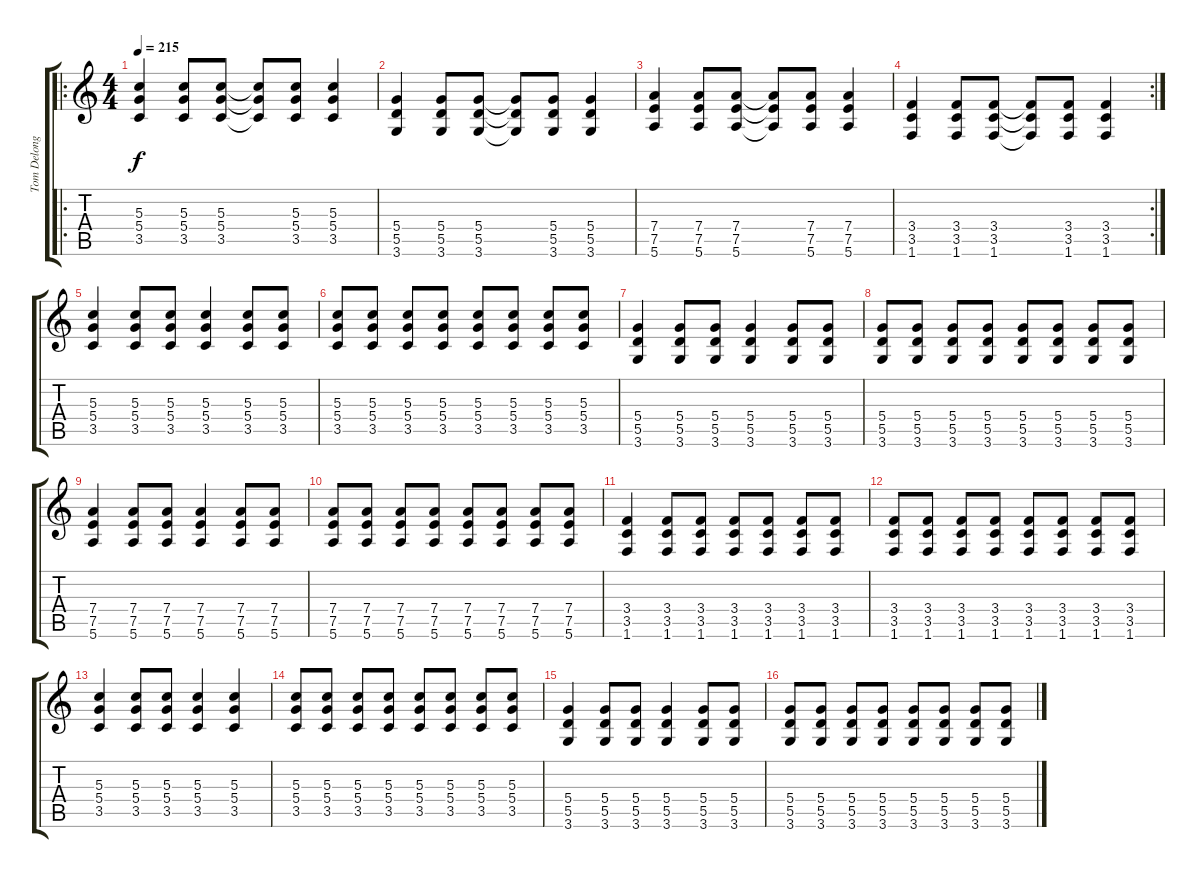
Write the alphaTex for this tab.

\track ("Tom Delong (Guitar 1)" "Tom Delong") {instrument distortionguitar}
\staff {score tabs}
\tuning (E4 B3 G3 D3 A2 E2) {hide}
\ro
\ts (4 4)
\tempo 215
\clef g2
\ks c
(5.3 5.4 3.5).4{dy f} (5.3 5.4 3.5).8 (5.3 5.4 3.5).8 (5.3{t} 5.4{t} 3.5{t}).8 (5.3 5.4 3.5).8 (5.3 5.4 3.5).4 |
(5.4 5.5 3.6).4 (5.4 5.5 3.6).8 (5.4 5.5 3.6).8 (5.4{t} 5.5{t} 3.6{t}).8 (5.4 5.5 3.6).8 (5.4 5.5 3.6).4 |
(7.4 7.5 5.6).4 (7.4 7.5 5.6).8 (7.4 7.5 5.6).8 (7.4{t} 7.5{t} 5.6{t}).8 (7.4 7.5 5.6).8 (7.4 7.5 5.6).4 |
\rc 2
(3.4 3.5 1.6).4 (3.4 3.5 1.6).8 (3.4 3.5 1.6).8 (3.4{t} 3.5{t} 1.6{t}).8 (3.4 3.5 1.6).8 (3.4 3.5 1.6).4 |
(5.3 5.4 3.5).4 (5.3 5.4 3.5).8 (5.3 5.4 3.5).8 (5.3 5.4 3.5).4 (5.3 5.4 3.5).8 (5.3 5.4 3.5).8 |
(5.3 5.4 3.5).8 (5.3 5.4 3.5).8 (5.3 5.4 3.5).8 (5.3 5.4 3.5).8 (5.3 5.4 3.5).8 (5.3 5.4 3.5).8 (5.3 5.4 3.5).8 (5.3 5.4 3.5).8 |
(5.4 5.5 3.6).4 (5.4 5.5 3.6).8 (5.4 5.5 3.6).8 (5.4 5.5 3.6).4 (5.4 5.5 3.6).8 (5.4 5.5 3.6).8 |
(5.4 5.5 3.6).8 (5.4 5.5 3.6).8 (5.4 5.5 3.6).8 (5.4 5.5 3.6).8 (5.4 5.5 3.6).8 (5.4 5.5 3.6).8 (5.4 5.5 3.6).8 (5.4 5.5 3.6).8 |
(7.4 7.5 5.6).4 (7.4 7.5 5.6).8 (7.4 7.5 5.6).8 (7.4 7.5 5.6).4 (7.4 7.5 5.6).8 (7.4 7.5 5.6).8 |
(7.4 7.5 5.6).8 (7.4 7.5 5.6).8 (7.4 7.5 5.6).8 (7.4 7.5 5.6).8 (7.4 7.5 5.6).8 (7.4 7.5 5.6).8 (7.4 7.5 5.6).8 (7.4 7.5 5.6).8 |
(3.4 3.5 1.6).4 (3.4 3.5 1.6).8 (3.4 3.5 1.6).8 (3.4 3.5 1.6).8 (3.4 3.5 1.6).8 (3.4 3.5 1.6).8 (3.4 3.5 1.6).8 |
(3.4 3.5 1.6).8 (3.4 3.5 1.6).8 (3.4 3.5 1.6).8 (3.4 3.5 1.6).8 (3.4 3.5 1.6).8 (3.4 3.5 1.6).8 (3.4 3.5 1.6).8 (3.4 3.5 1.6).8 |
(5.3 5.4 3.5).4 (5.3 5.4 3.5).8 (5.3 5.4 3.5).8 (5.3 5.4 3.5).4 (5.3 5.4 3.5).4 |
(5.3 5.4 3.5).8 (5.3 5.4 3.5).8 (5.3 5.4 3.5).8 (5.3 5.4 3.5).8 (5.3 5.4 3.5).8 (5.3 5.4 3.5).8 (5.3 5.4 3.5).8 (5.3 5.4 3.5).8 |
(5.4 5.5 3.6).4 (5.4 5.5 3.6).8 (5.4 5.5 3.6).8 (5.4 5.5 3.6).4 (5.4 5.5 3.6).8 (5.4 5.5 3.6).8 |
(5.4 5.5 3.6).8 (5.4 5.5 3.6).8 (5.4 5.5 3.6).8 (5.4 5.5 3.6).8 (5.4 5.5 3.6).8 (5.4 5.5 3.6).8 (5.4 5.5 3.6).8 (5.4 5.5 3.6).8
